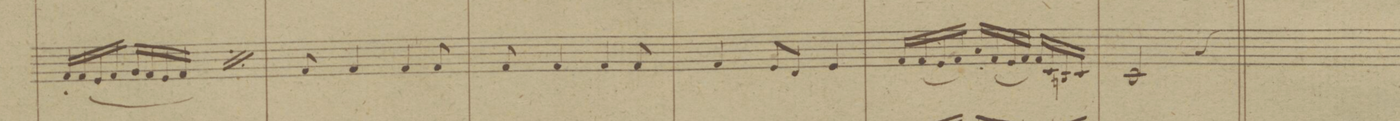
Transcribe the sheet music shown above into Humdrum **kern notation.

**kern	**dynam
*I"Violini	*
*clefG2	*
*k[b-]	*
*M3/4	*
16f'/LL	.
(16f/	.
16e/	.
16f/JJ	.
16g/LL	.
16f/	.
16e/	.
16f/JJ)	.
*rep	*
16g/LL	.
16f/	.
16e/	.
16f/JJ	.
*Xrep	*
=69	=69
8f/	.
4f/	.
4f/	.
8f/	.
=70	=70
8f/	.
4f/	.
4f/	.
8f/	.
=71	=71
4f/	.
8e/L	.
8d/J	.
4e/	.
=72	=72
16f/LL	.
(16f/	.
16e/	.
16f/JJ)	.
16a'/LL	.
(16f/	.
16e/	.
16f/JJ)	.
16f/LL	.
16c/	.
16Bn/	.
16c/JJ	.
=73	=73
2c/	.
4r	.
==	==
*-	*-
